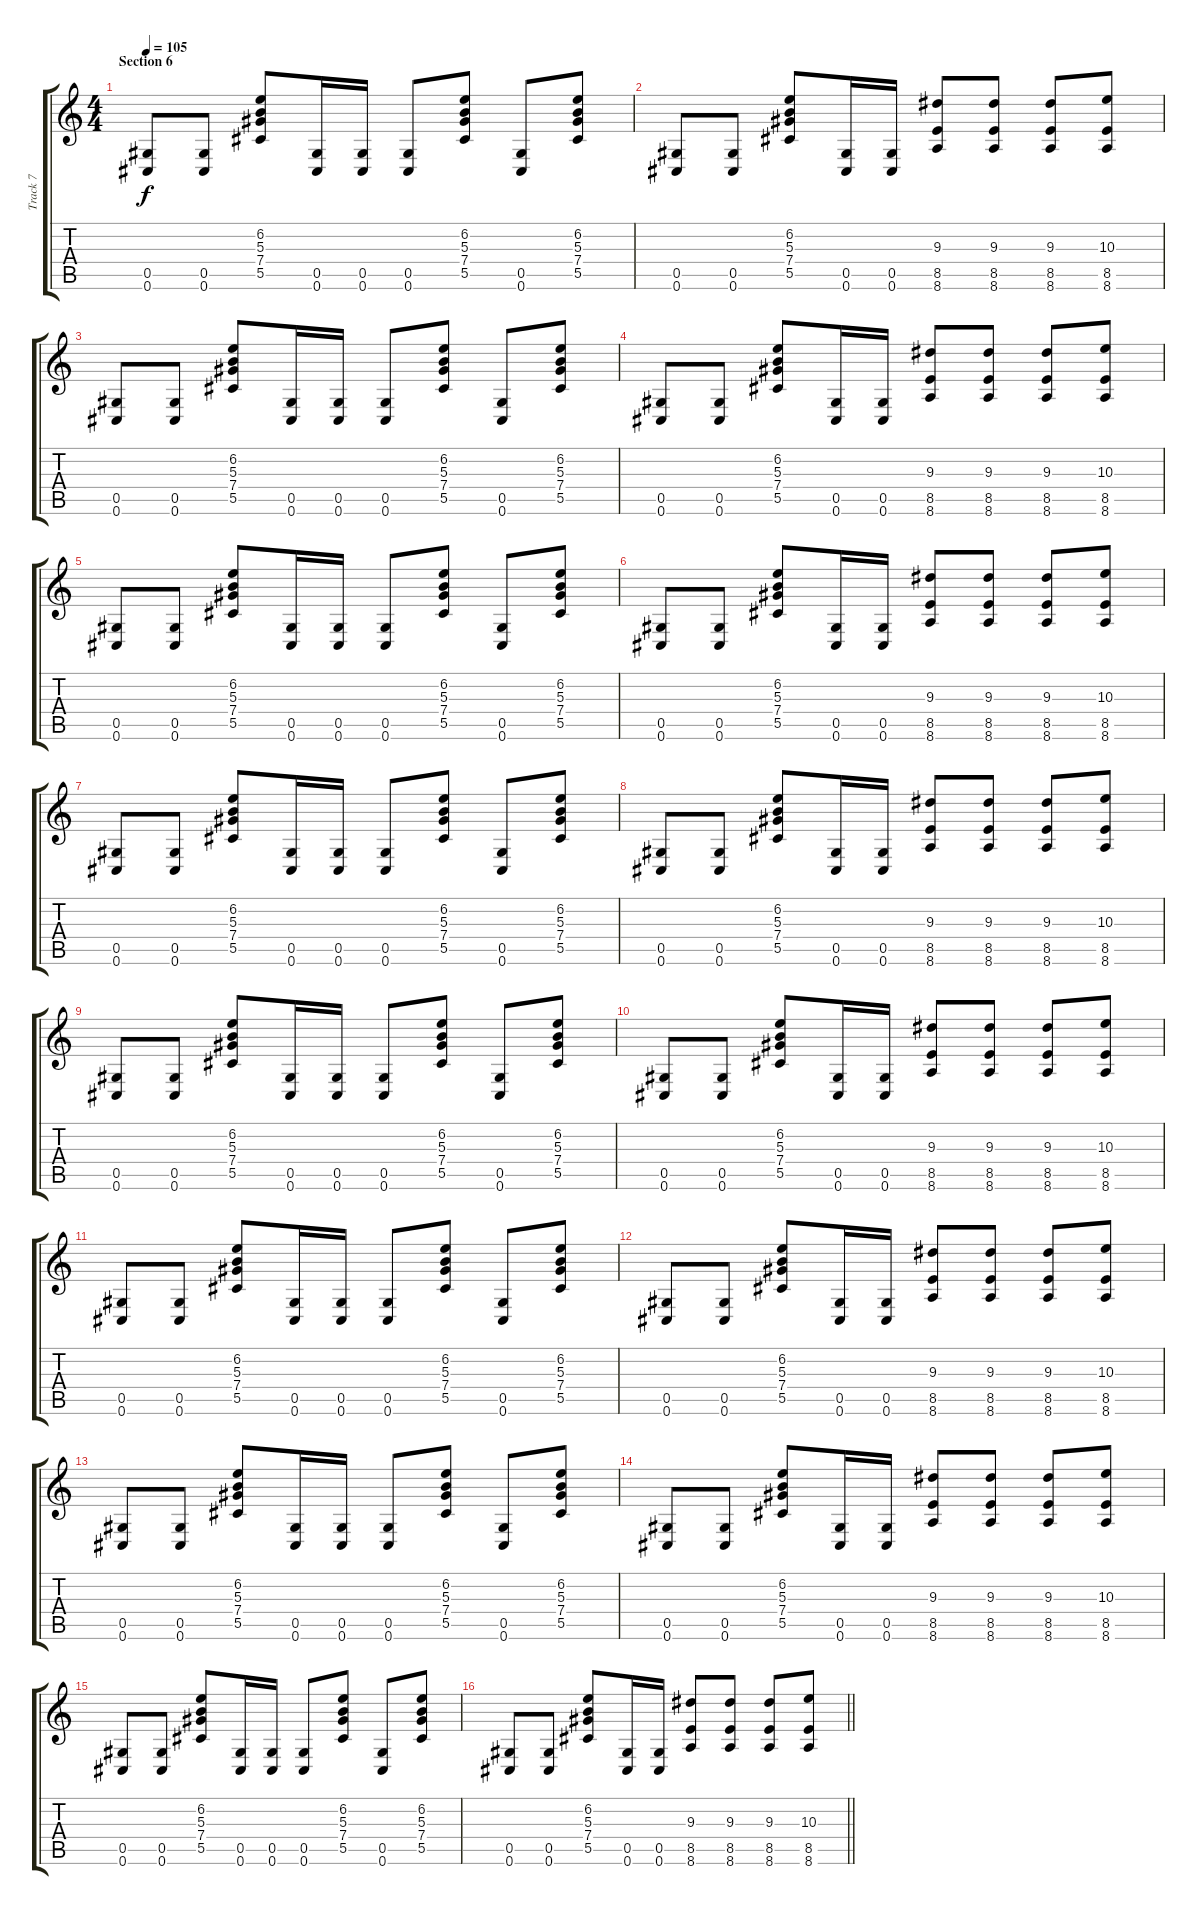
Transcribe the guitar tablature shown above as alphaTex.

\track ("Track 7" "Track 7") {instrument distortionguitar}
\staff {score tabs}
\tuning (Eb4 Bb3 Gb3 Db3 Ab2 Db2) {hide}
\ts (4 4)
\section ("" "Section 6")
\tempo 105
\clef g2
\ks c
(0.5 0.6).8{dy f} (0.5 0.6).8 (6.2 5.3 7.4 5.5).8 (0.5 0.6).16 (0.5 0.6).16 (0.5 0.6).8 (6.2 5.3 7.4 5.5).8 (0.5 0.6).8 (6.2 5.3 7.4 5.5).8 |
(0.5 0.6).8 (0.5 0.6).8 (6.2 5.3 7.4 5.5).8 (0.5 0.6).16 (0.5 0.6).16 (9.3 8.5 8.6).8 (9.3 8.5 8.6).8 (9.3 8.5 8.6).8 (10.3 8.5 8.6).8 |
(0.5 0.6).8 (0.5 0.6).8 (6.2 5.3 7.4 5.5).8 (0.5 0.6).16 (0.5 0.6).16 (0.5 0.6).8 (6.2 5.3 7.4 5.5).8 (0.5 0.6).8 (6.2 5.3 7.4 5.5).8 |
(0.5 0.6).8 (0.5 0.6).8 (6.2 5.3 7.4 5.5).8 (0.5 0.6).16 (0.5 0.6).16 (9.3 8.5 8.6).8 (9.3 8.5 8.6).8 (9.3 8.5 8.6).8 (10.3 8.5 8.6).8 |
(0.5 0.6).8 (0.5 0.6).8 (6.2 5.3 7.4 5.5).8 (0.5 0.6).16 (0.5 0.6).16 (0.5 0.6).8 (6.2 5.3 7.4 5.5).8 (0.5 0.6).8 (6.2 5.3 7.4 5.5).8 |
(0.5 0.6).8 (0.5 0.6).8 (6.2 5.3 7.4 5.5).8 (0.5 0.6).16 (0.5 0.6).16 (9.3 8.5 8.6).8 (9.3 8.5 8.6).8 (9.3 8.5 8.6).8 (10.3 8.5 8.6).8 |
(0.5 0.6).8 (0.5 0.6).8 (6.2 5.3 7.4 5.5).8 (0.5 0.6).16 (0.5 0.6).16 (0.5 0.6).8 (6.2 5.3 7.4 5.5).8 (0.5 0.6).8 (6.2 5.3 7.4 5.5).8 |
(0.5 0.6).8 (0.5 0.6).8 (6.2 5.3 7.4 5.5).8 (0.5 0.6).16 (0.5 0.6).16 (9.3 8.5 8.6).8 (9.3 8.5 8.6).8 (9.3 8.5 8.6).8 (10.3 8.5 8.6).8 |
(0.5 0.6).8 (0.5 0.6).8 (6.2 5.3 7.4 5.5).8 (0.5 0.6).16 (0.5 0.6).16 (0.5 0.6).8 (6.2 5.3 7.4 5.5).8 (0.5 0.6).8 (6.2 5.3 7.4 5.5).8 |
(0.5 0.6).8 (0.5 0.6).8 (6.2 5.3 7.4 5.5).8 (0.5 0.6).16 (0.5 0.6).16 (9.3 8.5 8.6).8 (9.3 8.5 8.6).8 (9.3 8.5 8.6).8 (10.3 8.5 8.6).8 |
(0.5 0.6).8 (0.5 0.6).8 (6.2 5.3 7.4 5.5).8 (0.5 0.6).16 (0.5 0.6).16 (0.5 0.6).8 (6.2 5.3 7.4 5.5).8 (0.5 0.6).8 (6.2 5.3 7.4 5.5).8 |
(0.5 0.6).8 (0.5 0.6).8 (6.2 5.3 7.4 5.5).8 (0.5 0.6).16 (0.5 0.6).16 (9.3 8.5 8.6).8 (9.3 8.5 8.6).8 (9.3 8.5 8.6).8 (10.3 8.5 8.6).8 |
(0.5 0.6).8 (0.5 0.6).8 (6.2 5.3 7.4 5.5).8 (0.5 0.6).16 (0.5 0.6).16 (0.5 0.6).8 (6.2 5.3 7.4 5.5).8 (0.5 0.6).8 (6.2 5.3 7.4 5.5).8 |
(0.5 0.6).8 (0.5 0.6).8 (6.2 5.3 7.4 5.5).8 (0.5 0.6).16 (0.5 0.6).16 (9.3 8.5 8.6).8 (9.3 8.5 8.6).8 (9.3 8.5 8.6).8 (10.3 8.5 8.6).8 |
(0.5 0.6).8 (0.5 0.6).8 (6.2 5.3 7.4 5.5).8 (0.5 0.6).16 (0.5 0.6).16 (0.5 0.6).8 (6.2 5.3 7.4 5.5).8 (0.5 0.6).8 (6.2 5.3 7.4 5.5).8 |
\barLineRight lightlight
(0.5 0.6).8 (0.5 0.6).8 (6.2 5.3 7.4 5.5).8 (0.5 0.6).16 (0.5 0.6).16 (9.3 8.5 8.6).8 (9.3 8.5 8.6).8 (9.3 8.5 8.6).8 (10.3 8.5 8.6).8
